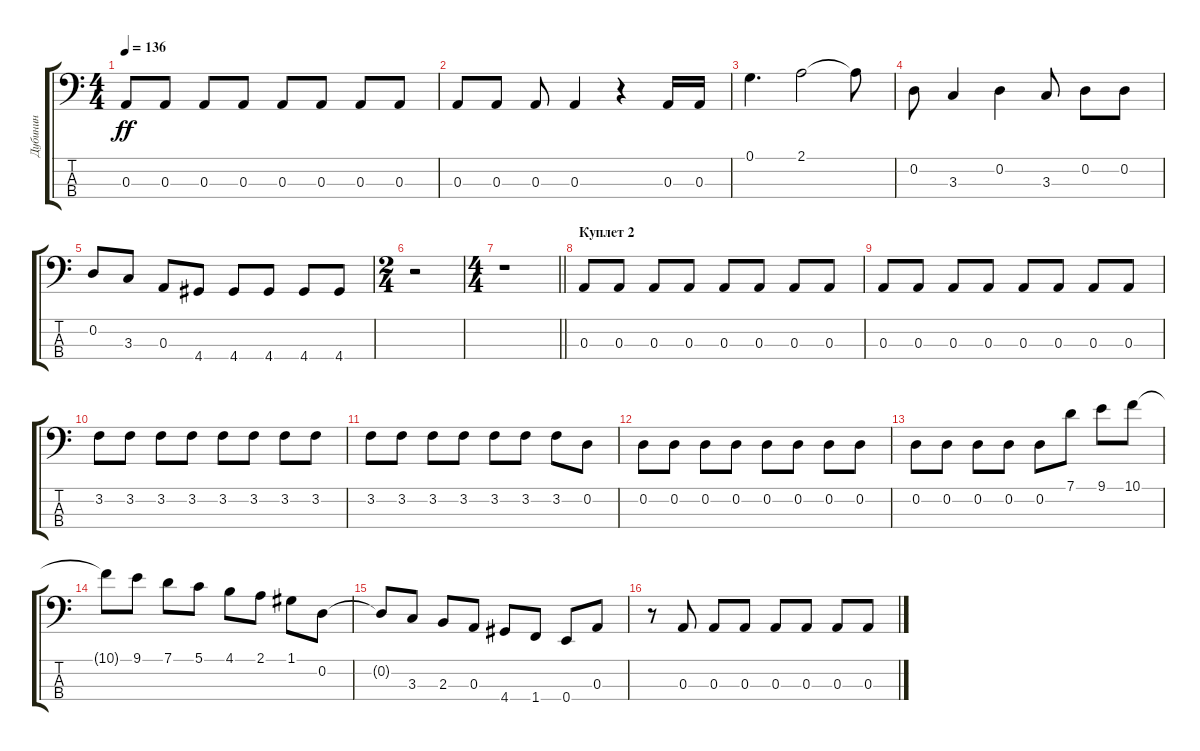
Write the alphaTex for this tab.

\track ("Дубинин" "Дубинин") {instrument electricbassfinger}
\staff {score tabs}
\tuning (G2 D2 A1 E1) {hide}
\ts (4 4)
\tempo 136
\clef f4
\ks c
0.3.8{dy ff} 0.3.8 0.3.8 0.3.8 0.3.8 0.3.8 0.3.8 0.3.8 |
0.3.8 0.3.8 0.3.8 0.3.4 r.4 0.3.16 0.3.16 |
0.1.4{d} 2.1.2 2.1{t}.8 |
0.2.8 3.3.4 0.2.4 3.3.8 0.2.8 0.2.8 |
0.2.8 3.3.8 0.3.8 4.4.8 4.4.8 4.4.8 4.4.8 4.4.8 |
\ts (2 4)
r.2 |
\ts (4 4)
\barLineRight lightlight
r.1 |
\section ("" "Куплет 2")
0.3.8 0.3.8 0.3.8 0.3.8 0.3.8 0.3.8 0.3.8 0.3.8 |
0.3.8 0.3.8 0.3.8 0.3.8 0.3.8 0.3.8 0.3.8 0.3.8 |
3.2.8 3.2.8 3.2.8 3.2.8 3.2.8 3.2.8 3.2.8 3.2.8 |
3.2.8 3.2.8 3.2.8 3.2.8 3.2.8 3.2.8 3.2.8 0.2.8 |
0.2.8 0.2.8 0.2.8 0.2.8 0.2.8 0.2.8 0.2.8 0.2.8 |
0.2.8 0.2.8 0.2.8 0.2.8 0.2.8 7.1.8 9.1.8 10.1.8 |
10.1{t}.8 9.1.8 7.1.8 5.1.8 4.1.8 2.1.8 1.1.8 0.2.8 |
0.2{t}.8 3.3.8 2.3.8 0.3.8 4.4.8 1.4.8 0.4.8 0.3.8 |
r.8 0.3.8 0.3.8 0.3.8 0.3.8 0.3.8 0.3.8 0.3.8
